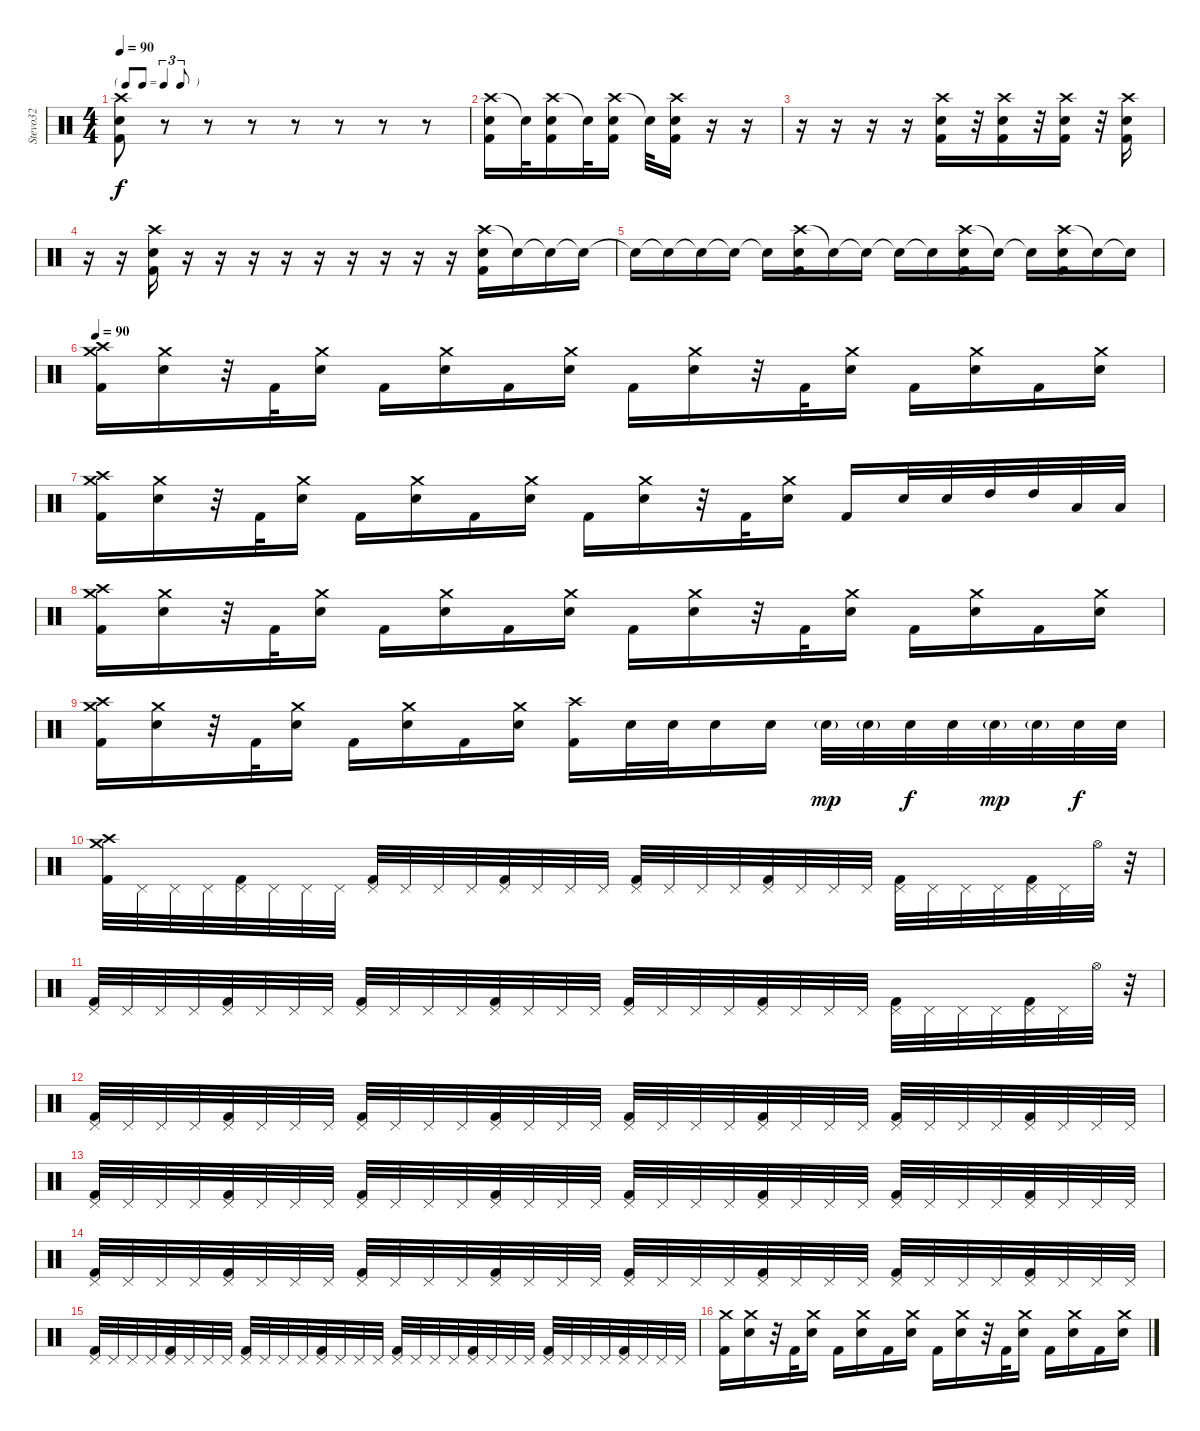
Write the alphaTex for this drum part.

\track ("Stevo32" "Stevo32") {instrument percussion}
\staff {score}
\articulation defaults
\ts (4 4)
\tf triplet8th
\tempo 90
\tempo 120
\tempo 90
\clef neutral
\ks c
("Crash high (hit)" "Kick (hit) 2" "Electric Snare (hit)").8{dy f} r.8{volume 0} r.8 r.8 r.8 r.8 r.8 r.8 |
("Crash high (hit)" "Kick (hit) 2" "Electric Snare (hit)").16{volume 13} "Snare (hit)"{t}.32 ("Crash high (hit)" "Kick (hit) 2" "Electric Snare (hit)").16 "Electric Snare (hit)"{t}.32 ("Crash high (hit)" "Kick (hit) 2" "Electric Snare (hit)").16 "Snare (hit)"{t}.32 ("Crash high (hit)" "Kick (hit) 2" "Electric Snare (hit)").16 r.16 r.16{volume 0} |
r.16 r.16 r.16 r.16 ("Crash high (hit)" "Kick (hit) 2" "Electric Snare (hit)").16{volume 13} r.32 ("Crash high (hit)" "Kick (hit) 2" "Electric Snare (hit)").16 r.32 ("Crash high (hit)" "Kick (hit) 2" "Electric Snare (hit)").16 r.32 ("Crash high (hit)" "Kick (hit) 2" "Electric Snare (hit)").16 |
r.16 r.16 ("Crash high (hit)" "Kick (hit) 2" "Electric Snare (hit)").16 r.16 r.16 r.16 r.16 r.16 r.16 r.16 r.16 r.16 ("Crash high (hit)" "Kick (hit) 2" "Electric Snare (hit)").16 "Snare (hit)"{t}.16 "Snare (hit)"{t}.16 "Snare (hit)"{t}.16 |
"Snare (hit)"{t}.16 "Snare (hit)"{t}.16 "Snare (hit)"{t}.16 "Snare (hit)"{t}.16 "Snare (hit)"{t}.16 ("Crash high (hit)" "Kick (hit) 2" "Electric Snare (hit)").16 "Snare (hit)"{t}.16 "Snare (hit)"{t}.16 "Snare (hit)"{t}.16 "Snare (hit)"{t}.16 ("Crash high (hit)" "Kick (hit) 2" "Electric Snare (hit)").16 "Snare (hit)"{t}.16 "Snare (hit)"{t}.16 ("Crash high (hit)" "Kick (hit) 2" "Electric Snare (hit)").16 "Snare (hit)"{t}.16 "Snare (hit)"{t}.16 |
\tempo 90
("Crash medium (hit)" "Crash high (hit)" "Kick (hit) 2").16 ("Crash medium (hit)" "Electric Snare (hit)").16 r.32 "Kick (hit) 2".32 ("Crash medium (hit)" "Electric Snare (hit)").16 "Kick (hit) 2".16 ("Crash medium (hit)" "Electric Snare (hit)").16 "Kick (hit) 2".16 ("Crash medium (hit)" "Electric Snare (hit)").16 "Kick (hit) 2".16 ("Crash medium (hit)" "Electric Snare (hit)").16 r.32 "Kick (hit) 2".32 ("Crash medium (hit)" "Electric Snare (hit)").16 "Kick (hit) 2".16 ("Crash medium (hit)" "Electric Snare (hit)").16 "Kick (hit) 2".16 ("Crash medium (hit)" "Electric Snare (hit)").16 |
("Crash medium (hit)" "Crash high (hit)" "Kick (hit) 2").16 ("Crash medium (hit)" "Electric Snare (hit)").16 r.32 "Kick (hit) 2".32 ("Crash medium (hit)" "Electric Snare (hit)").16 "Kick (hit) 2".16 ("Crash medium (hit)" "Electric Snare (hit)").16 "Kick (hit) 2".16 ("Crash medium (hit)" "Electric Snare (hit)").16 "Kick (hit) 2".16 ("Crash medium (hit)" "Electric Snare (hit)").16 r.32 "Kick (hit) 2".32 ("Crash medium (hit)" "Electric Snare (hit)").16 "Kick (hit) 2".16 "Electric Snare (hit)".32 "Electric Snare (hit)".32 "High Tom (hit)".32 "High Tom (hit)".32 "Low Floor Tom (hit)".32 "Low Floor Tom (hit)".32 |
("Crash medium (hit)" "Crash high (hit)" "Kick (hit) 2").16 ("Crash medium (hit)" "Electric Snare (hit)").16 r.32 "Kick (hit) 2".32 ("Crash medium (hit)" "Electric Snare (hit)").16 "Kick (hit) 2".16 ("Crash medium (hit)" "Electric Snare (hit)").16 "Kick (hit) 2".16 ("Crash medium (hit)" "Electric Snare (hit)").16 "Kick (hit) 2".16 ("Crash medium (hit)" "Electric Snare (hit)").16 r.32 "Kick (hit) 2".32 ("Crash medium (hit)" "Electric Snare (hit)").16 "Kick (hit) 2".16 ("Crash medium (hit)" "Electric Snare (hit)").16 "Kick (hit) 2".16 ("Crash medium (hit)" "Electric Snare (hit)").16 |
("Crash medium (hit)" "Crash high (hit)" "Kick (hit) 2").16 ("Crash medium (hit)" "Electric Snare (hit)").16 r.32 "Kick (hit) 2".32 ("Crash medium (hit)" "Electric Snare (hit)").16 "Kick (hit) 2".16 ("Crash medium (hit)" "Electric Snare (hit)").16 "Kick (hit) 2".16 ("Crash medium (hit)" "Electric Snare (hit)").16 ("Crash high (hit)" "Kick (hit) 2").16 "Electric Snare (hit)".32 "Electric Snare (hit)".32 "Electric Snare (hit)".16 "Electric Snare (hit)".16 "Electric Snare (hit)"{g}.32{dy mp} "Electric Snare (hit)"{g}.32 "Electric Snare (hit)".32{dy f} "Electric Snare (hit)".32 "Electric Snare (hit)"{g}.32{dy mp} "Electric Snare (hit)"{g}.32 "Electric Snare (hit)".32{dy f} "Electric Snare (hit)".32 |
("Crash high (hit)" "Crash medium (hit)" "Kick (hit) 2").32 "Pedal Hi-Hat (hit)".32 "Pedal Hi-Hat (hit)".32 "Pedal Hi-Hat (hit)".32 ("Pedal Hi-Hat (hit)" "Kick (hit) 2").32 "Pedal Hi-Hat (hit)".32 "Pedal Hi-Hat (hit)".32 "Pedal Hi-Hat (hit)".32 ("Pedal Hi-Hat (hit)" "Kick (hit) 2").32 "Pedal Hi-Hat (hit)".32 "Pedal Hi-Hat (hit)".32 "Pedal Hi-Hat (hit)".32 ("Pedal Hi-Hat (hit)" "Kick (hit) 2").32 "Pedal Hi-Hat (hit)".32 "Pedal Hi-Hat (hit)".32 "Pedal Hi-Hat (hit)".32 ("Pedal Hi-Hat (hit)" "Kick (hit) 2").32 "Pedal Hi-Hat (hit)".32 "Pedal Hi-Hat (hit)".32 "Pedal Hi-Hat (hit)".32 ("Pedal Hi-Hat (hit)" "Kick (hit) 2").32 "Pedal Hi-Hat (hit)".32 "Pedal Hi-Hat (hit)".32 "Pedal Hi-Hat (hit)".32 ("Pedal Hi-Hat (hit)" "Kick (hit) 2").32 "Pedal Hi-Hat (hit)".32 "Pedal Hi-Hat (hit)".32 "Pedal Hi-Hat (hit)".32 ("Pedal Hi-Hat (hit)" "Kick (hit) 2").32 "Pedal Hi-Hat (hit)".32 "Hi-Hat (open)".32 r.32 |
("Pedal Hi-Hat (hit)" "Kick (hit) 2").32 "Pedal Hi-Hat (hit)".32 "Pedal Hi-Hat (hit)".32 "Pedal Hi-Hat (hit)".32 ("Pedal Hi-Hat (hit)" "Kick (hit) 2").32 "Pedal Hi-Hat (hit)".32 "Pedal Hi-Hat (hit)".32 "Pedal Hi-Hat (hit)".32 ("Pedal Hi-Hat (hit)" "Kick (hit) 2").32 "Pedal Hi-Hat (hit)".32 "Pedal Hi-Hat (hit)".32 "Pedal Hi-Hat (hit)".32 ("Pedal Hi-Hat (hit)" "Kick (hit) 2").32 "Pedal Hi-Hat (hit)".32 "Pedal Hi-Hat (hit)".32 "Pedal Hi-Hat (hit)".32 ("Pedal Hi-Hat (hit)" "Kick (hit) 2").32 "Pedal Hi-Hat (hit)".32 "Pedal Hi-Hat (hit)".32 "Pedal Hi-Hat (hit)".32 ("Pedal Hi-Hat (hit)" "Kick (hit) 2").32 "Pedal Hi-Hat (hit)".32 "Pedal Hi-Hat (hit)".32 "Pedal Hi-Hat (hit)".32 ("Pedal Hi-Hat (hit)" "Kick (hit) 2").32 "Pedal Hi-Hat (hit)".32 "Pedal Hi-Hat (hit)".32 "Pedal Hi-Hat (hit)".32 ("Pedal Hi-Hat (hit)" "Kick (hit) 2").32 "Pedal Hi-Hat (hit)".32 "Hi-Hat (open)".32 r.32 |
("Pedal Hi-Hat (hit)" "Kick (hit) 2").32 "Pedal Hi-Hat (hit)".32 "Pedal Hi-Hat (hit)".32 "Pedal Hi-Hat (hit)".32 ("Pedal Hi-Hat (hit)" "Kick (hit) 2").32 "Pedal Hi-Hat (hit)".32 "Pedal Hi-Hat (hit)".32 "Pedal Hi-Hat (hit)".32 ("Pedal Hi-Hat (hit)" "Kick (hit) 2").32 "Pedal Hi-Hat (hit)".32 "Pedal Hi-Hat (hit)".32 "Pedal Hi-Hat (hit)".32 ("Pedal Hi-Hat (hit)" "Kick (hit) 2").32 "Pedal Hi-Hat (hit)".32 "Pedal Hi-Hat (hit)".32 "Pedal Hi-Hat (hit)".32 ("Pedal Hi-Hat (hit)" "Kick (hit) 2").32 "Pedal Hi-Hat (hit)".32 "Pedal Hi-Hat (hit)".32 "Pedal Hi-Hat (hit)".32 ("Pedal Hi-Hat (hit)" "Kick (hit) 2").32 "Pedal Hi-Hat (hit)".32 "Pedal Hi-Hat (hit)".32 "Pedal Hi-Hat (hit)".32 ("Pedal Hi-Hat (hit)" "Kick (hit) 2").32 "Pedal Hi-Hat (hit)".32 "Pedal Hi-Hat (hit)".32 "Pedal Hi-Hat (hit)".32 ("Pedal Hi-Hat (hit)" "Kick (hit) 2").32 "Pedal Hi-Hat (hit)".32 "Pedal Hi-Hat (hit)".32 "Pedal Hi-Hat (hit)".32 |
("Pedal Hi-Hat (hit)" "Kick (hit) 2").32 "Pedal Hi-Hat (hit)".32 "Pedal Hi-Hat (hit)".32 "Pedal Hi-Hat (hit)".32 ("Pedal Hi-Hat (hit)" "Kick (hit) 2").32 "Pedal Hi-Hat (hit)".32 "Pedal Hi-Hat (hit)".32 "Pedal Hi-Hat (hit)".32 ("Pedal Hi-Hat (hit)" "Kick (hit) 2").32 "Pedal Hi-Hat (hit)".32 "Pedal Hi-Hat (hit)".32 "Pedal Hi-Hat (hit)".32 ("Pedal Hi-Hat (hit)" "Kick (hit) 2").32 "Pedal Hi-Hat (hit)".32 "Pedal Hi-Hat (hit)".32 "Pedal Hi-Hat (hit)".32 ("Pedal Hi-Hat (hit)" "Kick (hit) 2").32 "Pedal Hi-Hat (hit)".32 "Pedal Hi-Hat (hit)".32 "Pedal Hi-Hat (hit)".32 ("Pedal Hi-Hat (hit)" "Kick (hit) 2").32 "Pedal Hi-Hat (hit)".32 "Pedal Hi-Hat (hit)".32 "Pedal Hi-Hat (hit)".32 ("Pedal Hi-Hat (hit)" "Kick (hit) 2").32 "Pedal Hi-Hat (hit)".32 "Pedal Hi-Hat (hit)".32 "Pedal Hi-Hat (hit)".32 ("Pedal Hi-Hat (hit)" "Kick (hit) 2").32 "Pedal Hi-Hat (hit)".32 "Pedal Hi-Hat (hit)".32 "Pedal Hi-Hat (hit)".32 |
("Pedal Hi-Hat (hit)" "Kick (hit) 2").32 "Pedal Hi-Hat (hit)".32 "Pedal Hi-Hat (hit)".32 "Pedal Hi-Hat (hit)".32 ("Pedal Hi-Hat (hit)" "Kick (hit) 2").32 "Pedal Hi-Hat (hit)".32 "Pedal Hi-Hat (hit)".32 "Pedal Hi-Hat (hit)".32 ("Pedal Hi-Hat (hit)" "Kick (hit) 2").32 "Pedal Hi-Hat (hit)".32 "Pedal Hi-Hat (hit)".32 "Pedal Hi-Hat (hit)".32 ("Pedal Hi-Hat (hit)" "Kick (hit) 2").32 "Pedal Hi-Hat (hit)".32 "Pedal Hi-Hat (hit)".32 "Pedal Hi-Hat (hit)".32 ("Pedal Hi-Hat (hit)" "Kick (hit) 2").32 "Pedal Hi-Hat (hit)".32 "Pedal Hi-Hat (hit)".32 "Pedal Hi-Hat (hit)".32 ("Pedal Hi-Hat (hit)" "Kick (hit) 2").32 "Pedal Hi-Hat (hit)".32 "Pedal Hi-Hat (hit)".32 "Pedal Hi-Hat (hit)".32 ("Pedal Hi-Hat (hit)" "Kick (hit) 2").32 "Pedal Hi-Hat (hit)".32 "Pedal Hi-Hat (hit)".32 "Pedal Hi-Hat (hit)".32 ("Pedal Hi-Hat (hit)" "Kick (hit) 2").32 "Pedal Hi-Hat (hit)".32 "Pedal Hi-Hat (hit)".32 "Pedal Hi-Hat (hit)".32 |
("Pedal Hi-Hat (hit)" "Kick (hit) 2").32 "Pedal Hi-Hat (hit)".32 "Pedal Hi-Hat (hit)".32 "Pedal Hi-Hat (hit)".32 ("Pedal Hi-Hat (hit)" "Kick (hit) 2").32 "Pedal Hi-Hat (hit)".32 "Pedal Hi-Hat (hit)".32 "Pedal Hi-Hat (hit)".32 ("Pedal Hi-Hat (hit)" "Kick (hit) 2").32 "Pedal Hi-Hat (hit)".32 "Pedal Hi-Hat (hit)".32 "Pedal Hi-Hat (hit)".32 ("Pedal Hi-Hat (hit)" "Kick (hit) 2").32 "Pedal Hi-Hat (hit)".32 "Pedal Hi-Hat (hit)".32 "Pedal Hi-Hat (hit)".32 ("Pedal Hi-Hat (hit)" "Kick (hit) 2").32 "Pedal Hi-Hat (hit)".32 "Pedal Hi-Hat (hit)".32 "Pedal Hi-Hat (hit)".32 ("Pedal Hi-Hat (hit)" "Kick (hit) 2").32 "Pedal Hi-Hat (hit)".32 "Pedal Hi-Hat (hit)".32 "Pedal Hi-Hat (hit)".32 ("Pedal Hi-Hat (hit)" "Kick (hit) 2").32 "Pedal Hi-Hat (hit)".32 "Pedal Hi-Hat (hit)".32 "Pedal Hi-Hat (hit)".32 ("Pedal Hi-Hat (hit)" "Kick (hit) 2").32 "Pedal Hi-Hat (hit)".32 "Pedal Hi-Hat (hit)".32 "Pedal Hi-Hat (hit)".32 |
("Crash medium (hit)" "Kick (hit) 2").16 ("Crash medium (hit)" "Electric Snare (hit)").16 r.32 "Kick (hit) 2".32 ("Crash medium (hit)" "Electric Snare (hit)").16 "Kick (hit) 2".16 ("Crash medium (hit)" "Electric Snare (hit)").16 "Kick (hit) 2".16 ("Crash medium (hit)" "Electric Snare (hit)").16 "Kick (hit) 2".16 ("Crash medium (hit)" "Electric Snare (hit)").16 r.32 "Kick (hit) 2".32 ("Crash medium (hit)" "Electric Snare (hit)").16 "Kick (hit) 2".16 ("Crash medium (hit)" "Electric Snare (hit)").16 "Kick (hit) 2".16 ("Crash medium (hit)" "Electric Snare (hit)").16
